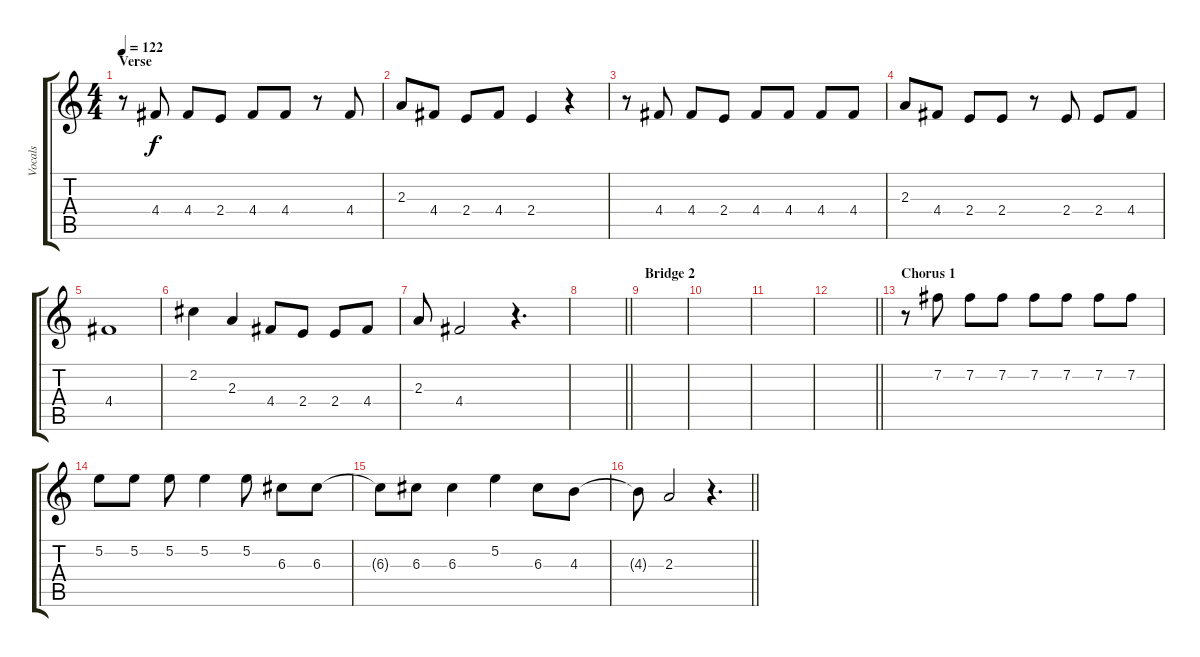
\track ("Vocals" "Vocals") {instrument distortionguitar}
\staff {score tabs}
\tuning (E4 B3 G3 D3 A2 E2) {hide}
\ts (4 4)
\section ("" "Verse")
\tempo 122
\clef g2
\ks c
r.8{dy f} 4.4.8 4.4.8 2.4.8 4.4.8 4.4.8 r.8 4.4.8 |
2.3.8 4.4.8 2.4.8 4.4.8 2.4.4 r.4 |
r.8 4.4.8 4.4.8 2.4.8 4.4.8 4.4.8 4.4.8 4.4.8 |
2.3.8 4.4.8 2.4.8 2.4.8 r.8 2.4.8 2.4.8 4.4.8 |
4.4.1 |
2.2.4 2.3.4 4.4.8 2.4.8 2.4.8 4.4.8 |
2.3.8 4.4.2 r.4{d} |
\barLineRight lightlight
|
\section ("" "Bridge 2")
|
|
|
\barLineRight lightlight
|
\section ("" "Chorus 1")
r.8 7.2.8 7.2.8 7.2.8 7.2.8 7.2.8 7.2.8 7.2.8 |
5.2.8 5.2.8 5.2.8 5.2.4 5.2.8 6.3.8 6.3.8 |
6.3{t}.8 6.3.8 6.3.4 5.2.4 6.3.8 4.3.8 |
\barLineRight lightlight
4.3{t}.8 2.3.2 r.4{d}
